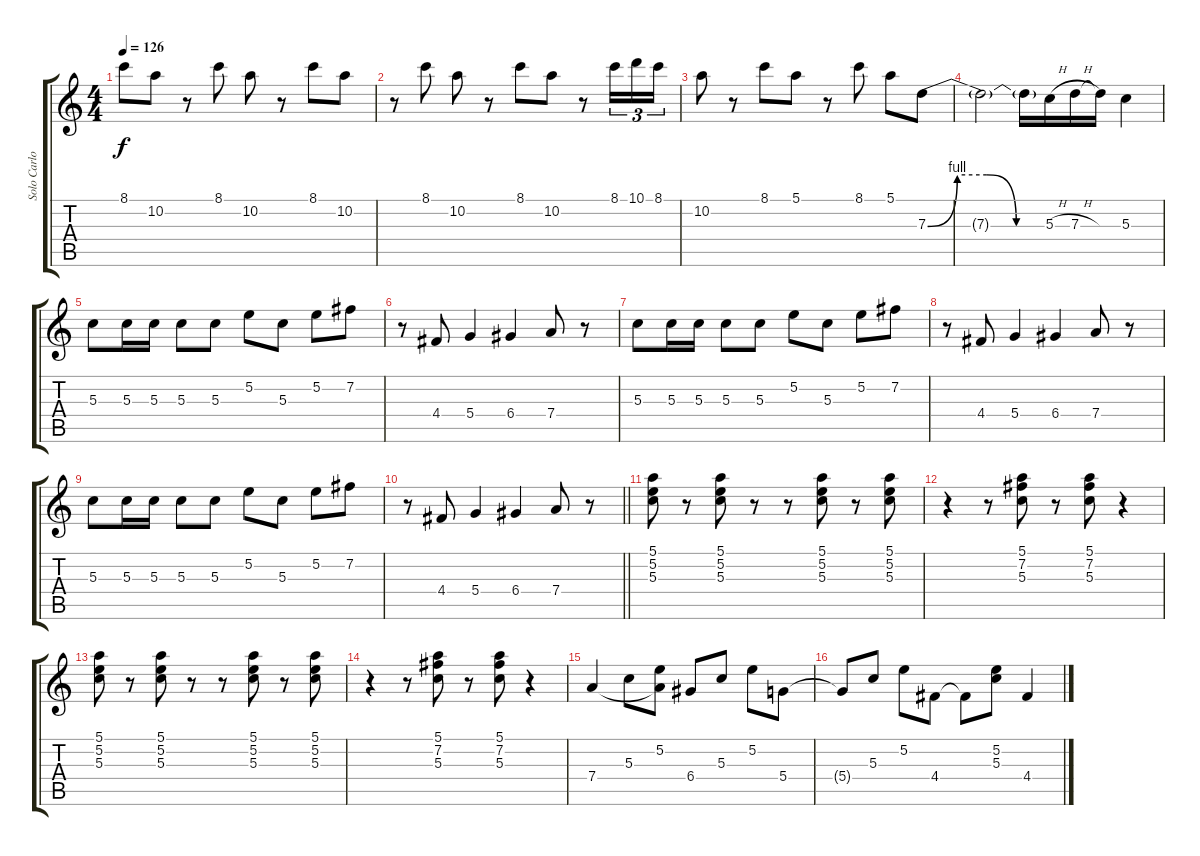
\track ("Solo Carlos" "Solo Carlo") {instrument distortionguitar}
\staff {score tabs}
\tuning (E4 B3 G3 D3 A2 E2) {hide}
\ts (4 4)
\tempo 126
\clef g2
\ks c
8.1.8{dy f} 10.2.8 r.8 8.1.8 10.2.8 r.8 8.1.8 10.2.8 |
r.8 8.1.8 10.2.8 r.8 8.1.8 10.2.8 r.8 8.1.16{tu (3 2)} 10.1.16{tu (3 2)} 8.1.16{tu (3 2)} |
10.2.8 r.8 8.1.8 5.1.8 r.8 8.1.8 5.1.8 7.3{be (custom 0 0 15 4 30 4 45 0 60 0)}.8 |
7.3{t}.2 7.3{t}.16 5.3{h}.16 7.3{h}.16 7.3{t}.16 5.3.4 |
5.3.8 5.3.16 5.3.16 5.3.8 5.3.8 5.2.8 5.3.8 5.2.8 7.2.8 |
r.8 4.4.8 5.4.4 6.4.4 7.4.8 r.8 |
5.3.8 5.3.16 5.3.16 5.3.8 5.3.8 5.2.8 5.3.8 5.2.8 7.2.8 |
r.8 4.4.8 5.4.4 6.4.4 7.4.8 r.8 |
5.3.8 5.3.16 5.3.16 5.3.8 5.3.8 5.2.8 5.3.8 5.2.8 7.2.8 |
\barLineRight lightlight
r.8 4.4.8 5.4.4 6.4.4 7.4.8 r.8 |
(5.1 5.2 5.3).8 r.8 (5.1 5.2 5.3).8 r.8 r.8 (5.1 5.2 5.3).8 r.8 (5.1 5.2 5.3).8 |
r.4 r.8 (5.1 7.2 5.3).8 r.8 (5.1 7.2 5.3).8 r.4 |
(5.1 5.2 5.3).8 r.8 (5.1 5.2 5.3).8 r.8 r.8 (5.1 5.2 5.3).8 r.8 (5.1 5.2 5.3).8 |
r.4 r.8 (5.1 7.2 5.3).8 r.8 (5.1 7.2 5.3).8 r.4 |
7.4.4{instrument electricguitarjazz} 5.3.8 (5.2 7.4{t}).8 6.4.8 5.3.8 5.2.8 5.4.8 |
5.4{t}.8 5.3.8 5.2.8 4.4.8 4.4{t}.8 (5.2 5.3).8 4.4.4
